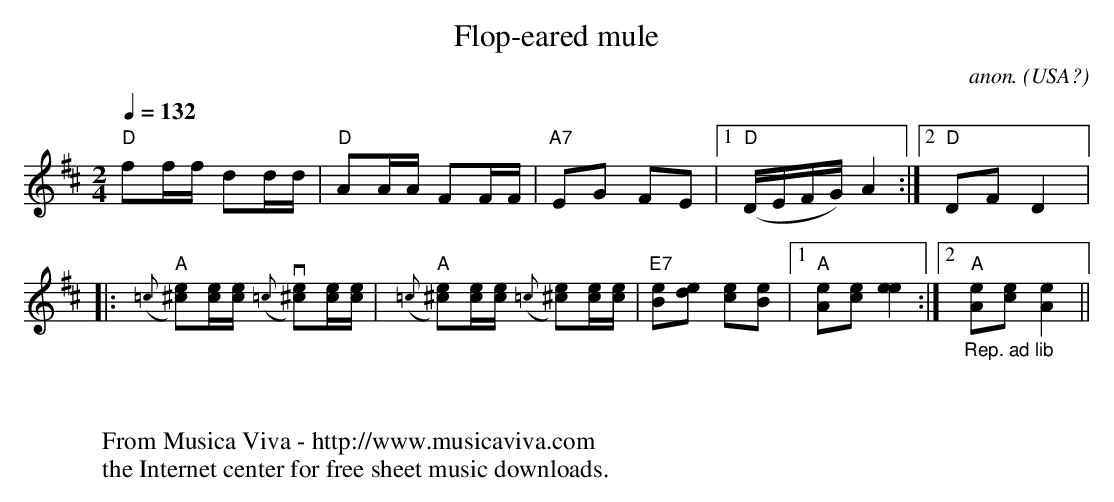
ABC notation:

X:1
T:Flop-eared mule
C:anon.
O:USA?
M:2/4
L:1/16
Q:1/4=132
K:D
"D"f2ff d2dd|"D"A2AA F2FF|"A7"E2G2 F2E2|\
[1"D"(DEFG) A4:|[2"D"D2F2 D4|:"A"({=c}[^c2e2])[ce][ce] ({=c}v[^c2e2])[ce][ce]|\
"A"({=c}[^c2e2])[ce][ce] ({=c}[^c2e2])[ce][ce]|"E7"[B2e2][d2e2] [c2e2][B2e2]|\
[1"A"[A2e2][c2e2][e4e4]:|[2"A""_Rep. ad lib"[A2e2][c2e2] [A4e4]||
W:
W:
W:  From Musica Viva - http://www.musicaviva.com
W:  the Internet center for free sheet music downloads.
